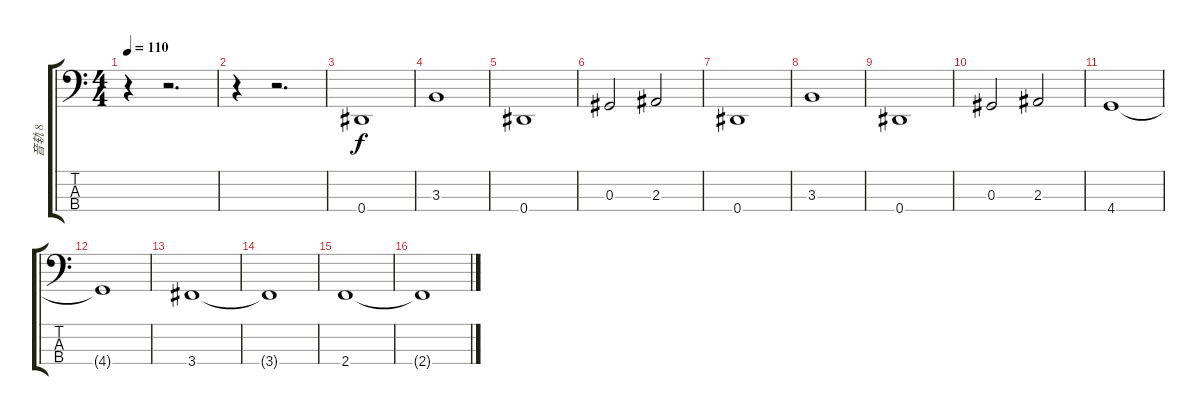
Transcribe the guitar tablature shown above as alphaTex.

\track ("音轨 8" "音轨 8") {instrument electricbassfinger}
\staff {score tabs}
\tuning (Gb2 Db2 Ab1 Eb1) {hide}
\ts (4 4)
\tempo 110
\clef f4
\ks c
r.4{dy f} r.2{d} |
r.4 r.2{d} |
0.4.1 |
3.3.1 |
0.4.1 |
0.3.2 2.3.2 |
0.4.1 |
3.3.1 |
0.4.1 |
0.3.2 2.3.2 |
4.4.1 |
4.4{t}.1 |
3.4.1 |
3.4{t}.1 |
2.4.1 |
2.4{t}.1
